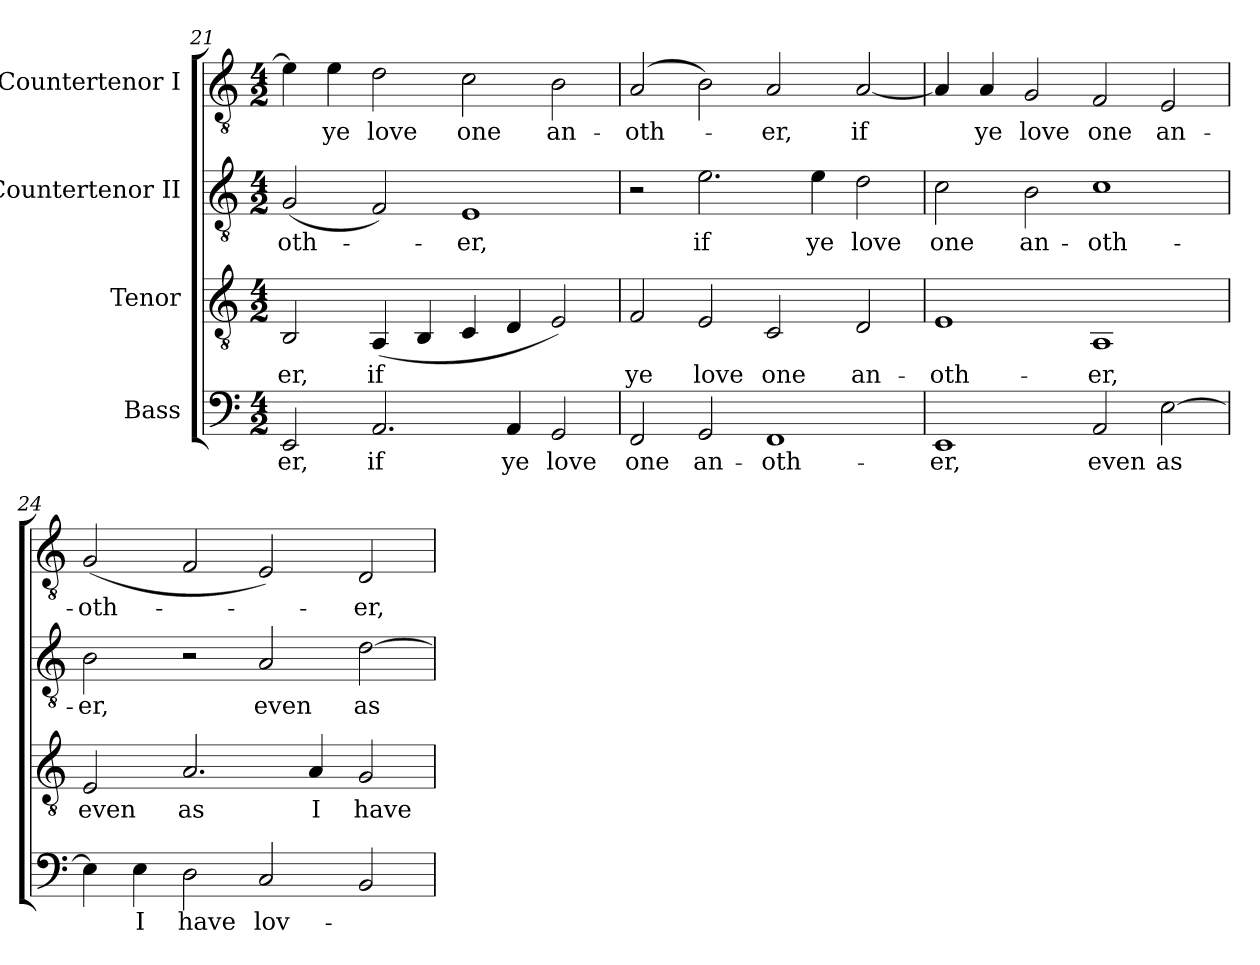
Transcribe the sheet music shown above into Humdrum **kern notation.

**kern	**text	**kern	**text	**kern	**text	**kern	**text
*part4	*part4	*part3	*part3	*part2	*part2	*part1	*part1
*staff4	*staff4	*staff3	*staff3	*staff2	*staff2	*staff1	*staff1
*I"Bass	*	*I"Tenor	*	*I"Countertenor II	*	*I"Countertenor I	*
*clefF4	*	*clefGv2	*	*clefGv2	*	*clefGv2	*
*	*	*	*	*k[]	*	*	*
*	*	*	*	*C:	*	*	*
*M4/2	*	*M4/2	*	*M4/2	*	*M4/2	*
=21	=21	=21	=21	=21	=21	=21	=21
!	!LO:LY:b:cj	!	!LO:LY:b:cj	!	!LO:LY:b	!	!
2EE/	-er,	2BB/	-er,	(<2G/	-oth-	4e\]	.
!	!	!	!	!	!	!	!LO:LY:b:cj
.	.	.	.	.	.	4e\	ye
!	!LO:LY:b:cj	!	!LO:LY:b:cj	!	!	!	!LO:LY:b:cj
2.AA/	if	(<4AA/	if	2F/)	.	2d\	love
.	.	4BB/	.	.	.	.	.
!	!	!	!	!	!LO:LY:b:cj	!	!LO:LY:b:cj
.	.	4C/	.	1E	-er,	2c\	one
!	!LO:LY:b:cj	!	!	!	!	!	!
4AA/	ye	4D/	.	.	.	.	.
!	!LO:LY:b:cj	!	!	!	!	!	!LO:LY:b:cj
2GG/	love	2E/)	.	.	.	2B\	an-
!!LO:LB:g=z
=22	=22	=22	=22	=22	=22	=22	=22
!	!LO:LY:b:cj	!	!LO:LY:b:cj	!	!	!	!LO:LY:b
2FF/	one	2F/	ye	2r	.	(>2A/	-oth-
!	!LO:LY:b:cj	!	!LO:LY:b:cj	!	!LO:LY:b:cj	!	!
2GG/	an-	2E/	love	2.e\	if	2B\)	.
!	!LO:LY:b:cj	!	!LO:LY:b:cj	!	!	!	!LO:LY:b:cj
1FF	-oth-	2C/	one	.	.	2A/	-er,
!	!	!	!	!	!LO:LY:b:cj	!	!
.	.	.	.	4e\	ye	.	.
!	!	!	!LO:LY:b:cj	!	!LO:LY:b:cj	!	!LO:LY:b:cj
.	.	2D/	an-	2d\	love	[<2A/	if
=23	=23	=23	=23	=23	=23	=23	=23
!	!LO:LY:b:cj	!	!LO:LY:b:cj	!	!LO:LY:b:cj	!	!
1EE	-er,	1E	-oth-	2c\	one	4A/]	.
!	!	!	!	!	!	!	!LO:LY:b:cj
.	.	.	.	.	.	4A/	ye
!	!	!	!	!	!LO:LY:b:cj	!	!LO:LY:b:cj
.	.	.	.	2B\	an-	2G/	love
!	!LO:LY:b:cj	!	!LO:LY:b:cj	!	!LO:LY:b:cj	!	!LO:LY:b:cj
2AA/	even	1AA	-er,	1c	-oth-	2F/	one
!	!LO:LY:b:cj	!	!	!	!	!	!LO:LY:b:cj
[>2E\	as	.	.	.	.	2E/	an-
=24	=24	=24	=24	=24	=24	=24	=24
!	!	!	!LO:LY:b:cj	!	!LO:LY:b:cj	!	!LO:LY:b
4E\]	.	2E/	even	2B\	-er,	(<2G/	-oth-
!	!LO:LY:b:cj	!	!	!	!	!	!
4E\	I	.	.	.	.	.	.
!	!LO:LY:b:cj	!	!LO:LY:b:cj	!	!	!	!
2D\	have	2.A/	as	2r	.	2F/	.
!	!LO:LY:b	!	!	!	!LO:LY:b:cj	!	!
2C/	lov-	.	.	2A/	even	2E/)	.
!	!	!	!LO:LY:b:cj	!	!	!	!
.	.	4A/	I	.	.	.	.
!	!	!	!LO:LY:b:cj	!	!LO:LY:b:cj	!	!LO:LY:b:cj
2BB/	.	2G/	have	[>2d\	as	2D/	-er,
=	=	=	=	=	=	=	=
*-	*-	*-	*-	*-	*-	*-	*-
